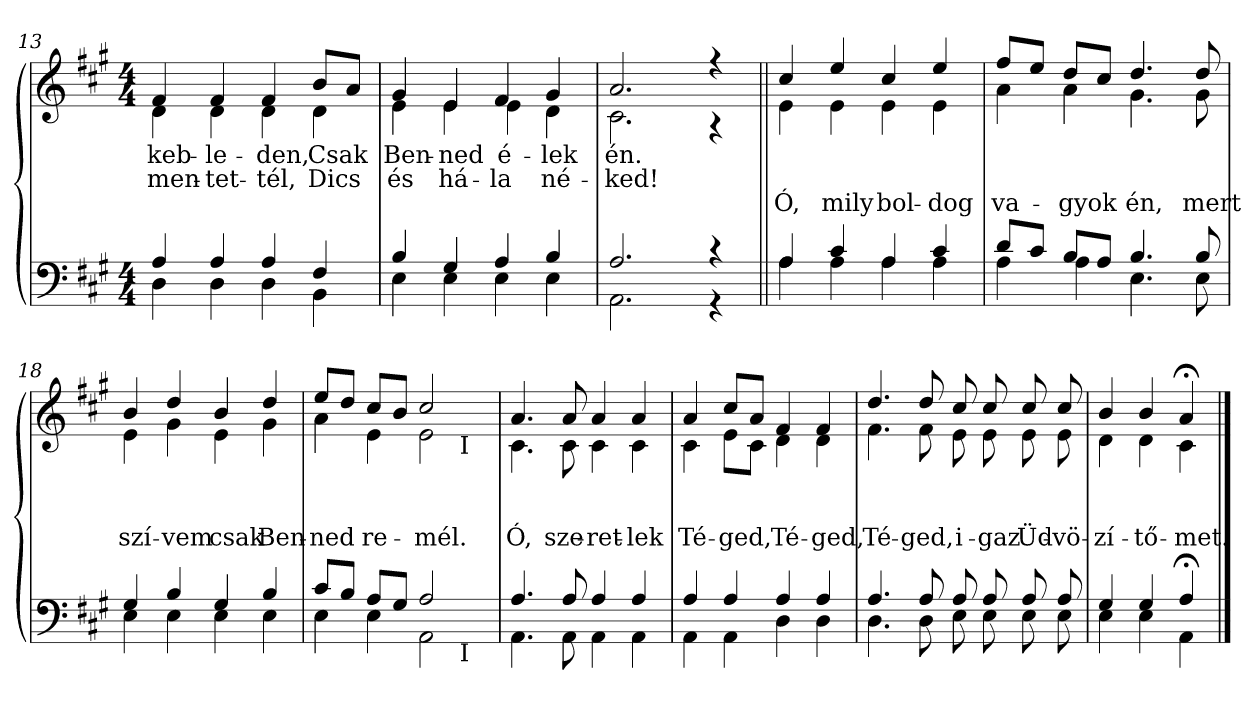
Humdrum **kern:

**kern	**kern	**text	**text	**text
*part2	*part1	*part1	*part1	*part1
*staff2	*staff1	*staff1	*staff1	*staff1
*clefF4	*clefG2	*	*	*
*k[f#c#g#]	*k[f#c#g#]	*	*	*
*f#:	*f#:	*	*	*
*M4/4	*M4/4	*	*	*
=13	=13	=13	=13	=13
*^	*^	*	*	*
!	!	!	!	!LO:LY:b	!LO:LY:b	!
4A/	4D\	4f#/	4d\	keb-	-men-	.
!	!	!	!	!LO:LY:b	!LO:LY:b	!
4A/	4D\	4f#/	4d\	-le-	-tet-	.
!	!	!	!	!LO:LY:b	!LO:LY:b	!
4A/	4D\	4f#/	4d\	-den,	-tél,	.
!	!	!	!	!LO:LY:b	!LO:LY:b	!
4F#/	4BB\	8b/L	4d\	Csak	Dics	.
.	.	8a/J	.	.	.	.
=14	=14	=14	=14	=14	=14	=14
!	!	!	!	!LO:LY:b	!LO:LY:b	!
4B/	4E\	4g#/	4e\	Ben-	és	.
!	!	!	!	!LO:LY:b	!LO:LY:b	!
4G#/	4E\	4e/	4e\	-ned	há-	.
!	!	!	!	!LO:LY:b	!LO:LY:b	!
4A/	4E\	4f#/	4e\	é-	-la	.
!	!	!	!	!LO:LY:b	!LO:LY:b	!
4B/	4E\	4g#/	4d\	-lek	né-	.
=15	=15	=15	=15	=15	=15	=15
!	!	!	!	!LO:LY:b	!LO:LY:b	!
2.A/	2.AA\	2.a/	2.c#\	én.	-ked!	.
4r	4r	4r	4r	.	.	.
!!LO:LB:g=z	!!
=16||	=16||	=16||	=16||	=16||	=16||	=16||
!	!	!	!	!	!	!LO:LY:b
4A/	4A\	4cc#/	4e\	.	.	Ó,
!	!	!	!	!	!	!LO:LY:b
4c#/	4A\	4ee/	4e\	.	.	mily
!	!	!	!	!	!	!LO:LY:b
4A/	4A\	4cc#/	4e\	.	.	bol-
!	!	!	!	!	!	!LO:LY:b
4c#/	4A\	4ee/	4e\	.	.	-dog
=17	=17	=17	=17	=17	=17	=17
!	!	!	!	!	!	!LO:LY:b
8d/L	4A\	8ff#/L	4a\	.	.	va-
8c#/J	.	8ee/J	.	.	.	.
!	!	!	!	!	!	!LO:LY:b
8B/L	4A\	8dd/L	4a\	.	.	-gyok
8A/J	.	8cc#/J	.	.	.	.
!	!	!	!	!	!	!LO:LY:b
4.B/	4.E\	4.dd/	4.g#\	.	.	én,
!	!	!	!	!	!	!LO:LY:b
8B/	8E\	8dd/	8g#\	.	.	mert
=18	=18	=18	=18	=18	=18	=18
!	!	!	!	!	!	!LO:LY:b
4G#/	4E\	4b/	4e\	.	.	szí-
!	!	!	!	!	!	!LO:LY:b
4B/	4E\	4dd/	4g#\	.	.	-vem
!	!	!	!	!	!	!LO:LY:b
4G#/	4E\	4b/	4e\	.	.	csak
!	!	!	!	!	!	!LO:LY:b
4B/	4E\	4dd/	4g#\	.	.	Ben-
=19	=19	=19	=19	=19	=19	=19
!	!	!	!	!	!	!LO:LY:b
*	*^	*	*^	*	*	*
8c#/L	4E\	2.ryy	8ee/L	4a\	2.ryy	.	.	-ned
8B/J	.	.	8dd/J	.	.	.	.	.
!	!	!	!	!	!	!	!	!LO:LY:b
8A/L	4E\	.	8cc#/L	4e\	.	.	.	re-
8G#/J	.	.	8b/J	.	.	.	.	.
!	!	!	!	!	!	!	!	!LO:LY:b
2A/	2AA\	.	2cc#/	2e\	.	.	.	-mél.
!	!	!	!	!	!LO:TX:b:t=I	!	!	!
!	!	!LO:TX:b:t=I	!	!	!	!	!	!
.	.	4ryy	.	.	4ryy	.	.	.
*	*v	*v	*	*	*	*	*	*
*	*	*	*v	*v	*	*	*
!!LO:LB:g=z
=20	=20	=20	=20	=20	=20	=20
*	*^	*	*^	*	*	*
!	!	!	!	!	!	!	!	!LO:LY:b
*	*v	*v	*	*	*	*	*	*
*	*	*	*v	*v	*	*	*
4.A/	4.AA\	4.a/	4.c#\	.	.	Ó,
!	!	!	!	!	!	!LO:LY:b
8A/	8AA\	8a/	8c#\	.	.	sze-
!	!	!	!	!	!	!LO:LY:b
4A/	4AA\	4a/	4c#\	.	.	-ret-
!	!	!	!	!	!	!LO:LY:b
4A/	4AA\	4a/	4c#\	.	.	-lek
=21	=21	=21	=21	=21	=21	=21
!	!	!	!	!	!	!LO:LY:b
4A/	4AA\	4a/	4c#\	.	.	Té-
!	!	!	!	!	!	!LO:LY:b
4A/	4AA\	8cc#/L	8e\L	.	.	-ged,
.	.	8a/J	8c#\J	.	.	.
!	!	!	!	!	!	!LO:LY:b
4A/	4D\	4f#/	4d\	.	.	Té-
!	!	!	!	!	!	!LO:LY:b
4A/	4D\	4f#/	4d\	.	.	-ged,
=22	=22	=22	=22	=22	=22	=22
!	!	!	!	!	!	!LO:LY:b
4.A/	4.D\	4.dd/	4.f#\	.	.	Té-
!	!	!	!	!	!	!LO:LY:b
8A/	8D\	8dd/	8f#\	.	.	-ged,
!	!	!	!	!	!	!LO:LY:b
8A/	8E\	8cc#/	8e\	.	.	i-
!	!	!	!	!	!	!LO:LY:b
8A/	8E\	8cc#/	8e\	.	.	-gaz
!	!	!	!	!	!	!LO:LY:b
8A/	8E\	8cc#/	8e\	.	.	Üd-
!	!	!	!	!	!	!LO:LY:b
8A/	8E\	8cc#/	8e\	.	.	-vö-
=23	=23	=23	=23	=23	=23	=23
!	!	!	!	!	!	!LO:LY:b
4G#/	4E\	4b/	4d\	.	.	-zí-
!	!	!	!	!	!	!LO:LY:b
4G#/	4E\	4b/	4d\	.	.	-tő-
!	!	!	!	!	!	!LO:LY:b
4A;/	4AA\	4a;/	4c#\	.	.	-met.
*v	*v	*	*	*	*	*
*	*v	*v	*	*	*
==	==	==	==	==
*-	*-	*-	*-	*-
